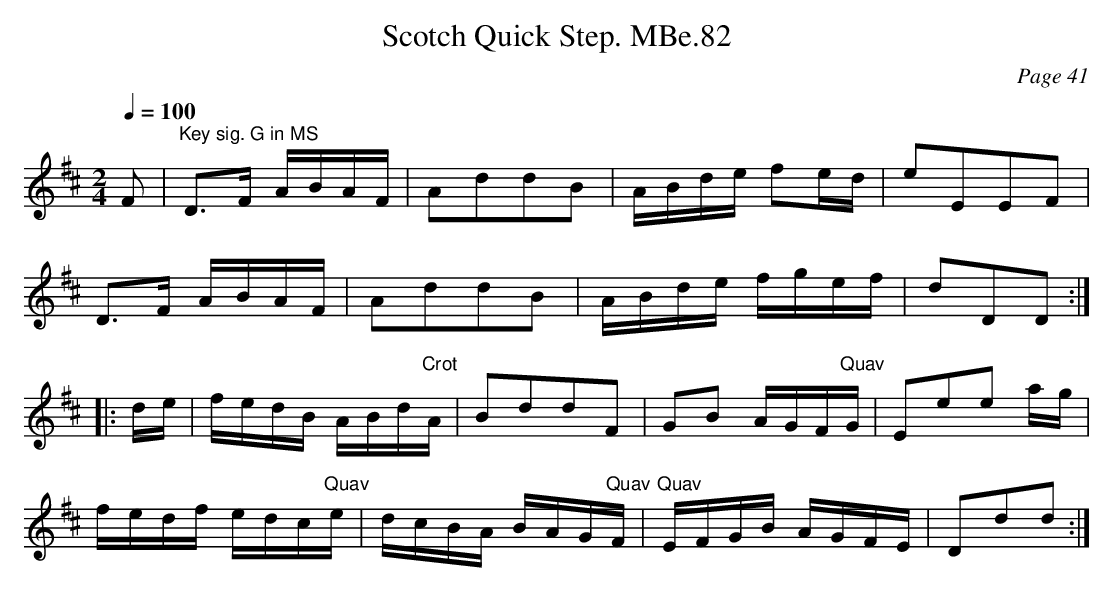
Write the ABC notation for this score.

X:1
C:Page 41
T:Scotch Quick Step. MBe.82
M:2/4
L:1/8
Q:1/4=100
K:D
F|"^Key sig. G in MS"D>F A/B/A/F/|AddB|A/B/d/e/ fe/d/|eEEF|
D>F A/B/A/F/|AddB|A/B/d/e/ f/g/e/f/|dDD:|
|:d/e/|f/e/d/B/ A/B/d/"Crot"A/|BddF|GB A/G/F/"Quav"G/|Eee a/g/|
f/e/d/f/ e/d/c/"Quav"e/|d/c/B/A/ B/A/G/"Quav"F/|"Quav"E/F/G/B/ A/G/F/E/|Ddd:|
